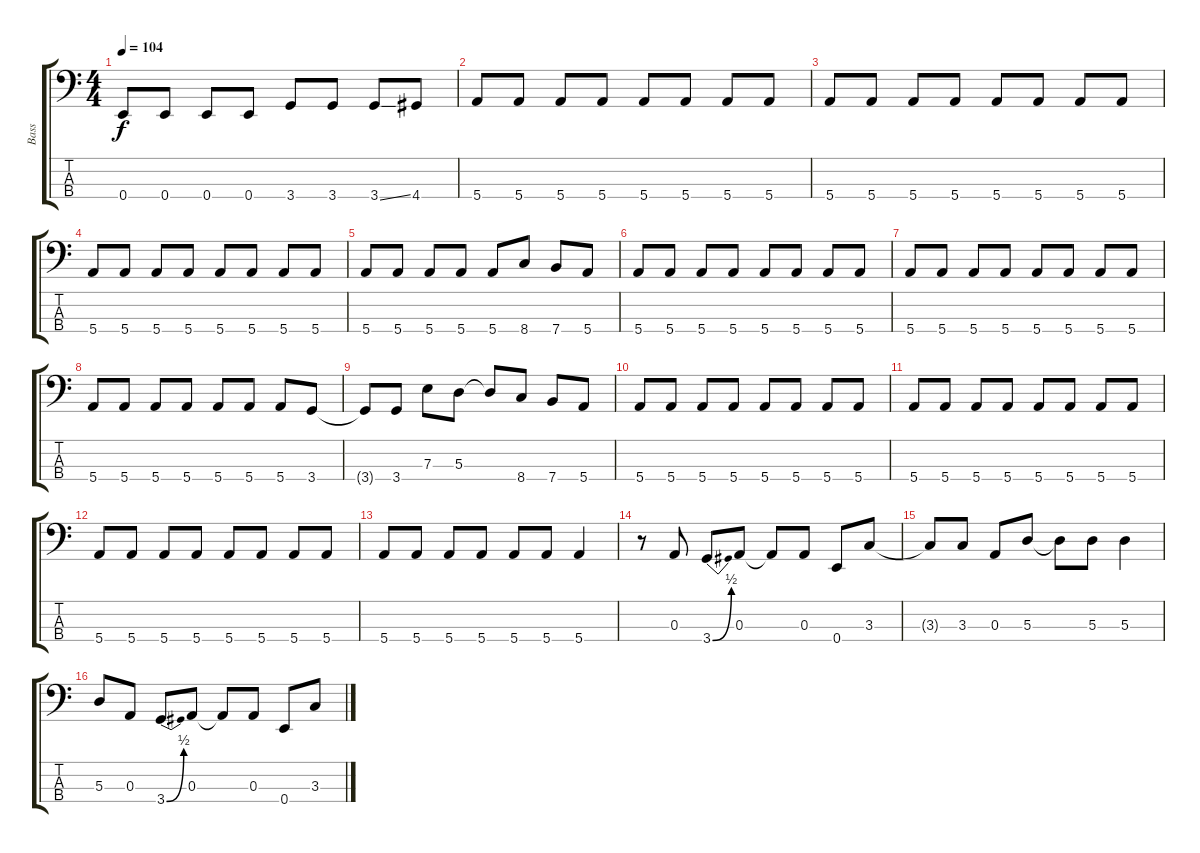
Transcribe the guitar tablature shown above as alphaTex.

\track ("Bass" "Bass") {instrument electricbasspick}
\staff {score tabs}
\tuning (G2 D2 A1 E1) {hide}
\ts (4 4)
\tempo 104
\clef f4
\ks c
0.4.8{dy f} 0.4.8 0.4.8 0.4.8 3.4.8 3.4.8 3.4{ss}.8 4.4.8 |
5.4.8 5.4.8 5.4.8 5.4.8 5.4.8 5.4.8 5.4.8 5.4.8 |
5.4.8 5.4.8 5.4.8 5.4.8 5.4.8 5.4.8 5.4.8 5.4.8 |
5.4.8 5.4.8 5.4.8 5.4.8 5.4.8 5.4.8 5.4.8 5.4.8 |
5.4.8 5.4.8 5.4.8 5.4.8 5.4.8 8.4.8 7.4.8 5.4.8 |
5.4.8 5.4.8 5.4.8 5.4.8 5.4.8 5.4.8 5.4.8 5.4.8 |
5.4.8 5.4.8 5.4.8 5.4.8 5.4.8 5.4.8 5.4.8 5.4.8 |
5.4.8 5.4.8 5.4.8 5.4.8 5.4.8 5.4.8 5.4.8 3.4.8 |
3.4{t}.8 3.4.8 7.3.8 5.3.8 5.3{t}.8 8.4.8 7.4.8 5.4.8 |
5.4.8 5.4.8 5.4.8 5.4.8 5.4.8 5.4.8 5.4.8 5.4.8 |
5.4.8 5.4.8 5.4.8 5.4.8 5.4.8 5.4.8 5.4.8 5.4.8 |
5.4.8 5.4.8 5.4.8 5.4.8 5.4.8 5.4.8 5.4.8 5.4.8 |
5.4.8 5.4.8 5.4.8 5.4.8 5.4.8 5.4.8 5.4.4 |
r.8 0.3.8 3.4{be (bend 0 0 60 2)}.8 0.3.8 0.3{t}.8 0.3.8 0.4.8 3.3.8 |
3.3{t}.8 3.3.8 0.3.8 5.3.8 5.3{t}.8 5.3.8 5.3.4 |
5.3.8 0.3.8 3.4{be (bend 0 0 60 2)}.8 0.3.8 0.3{t}.8 0.3.8 0.4.8 3.3.8
